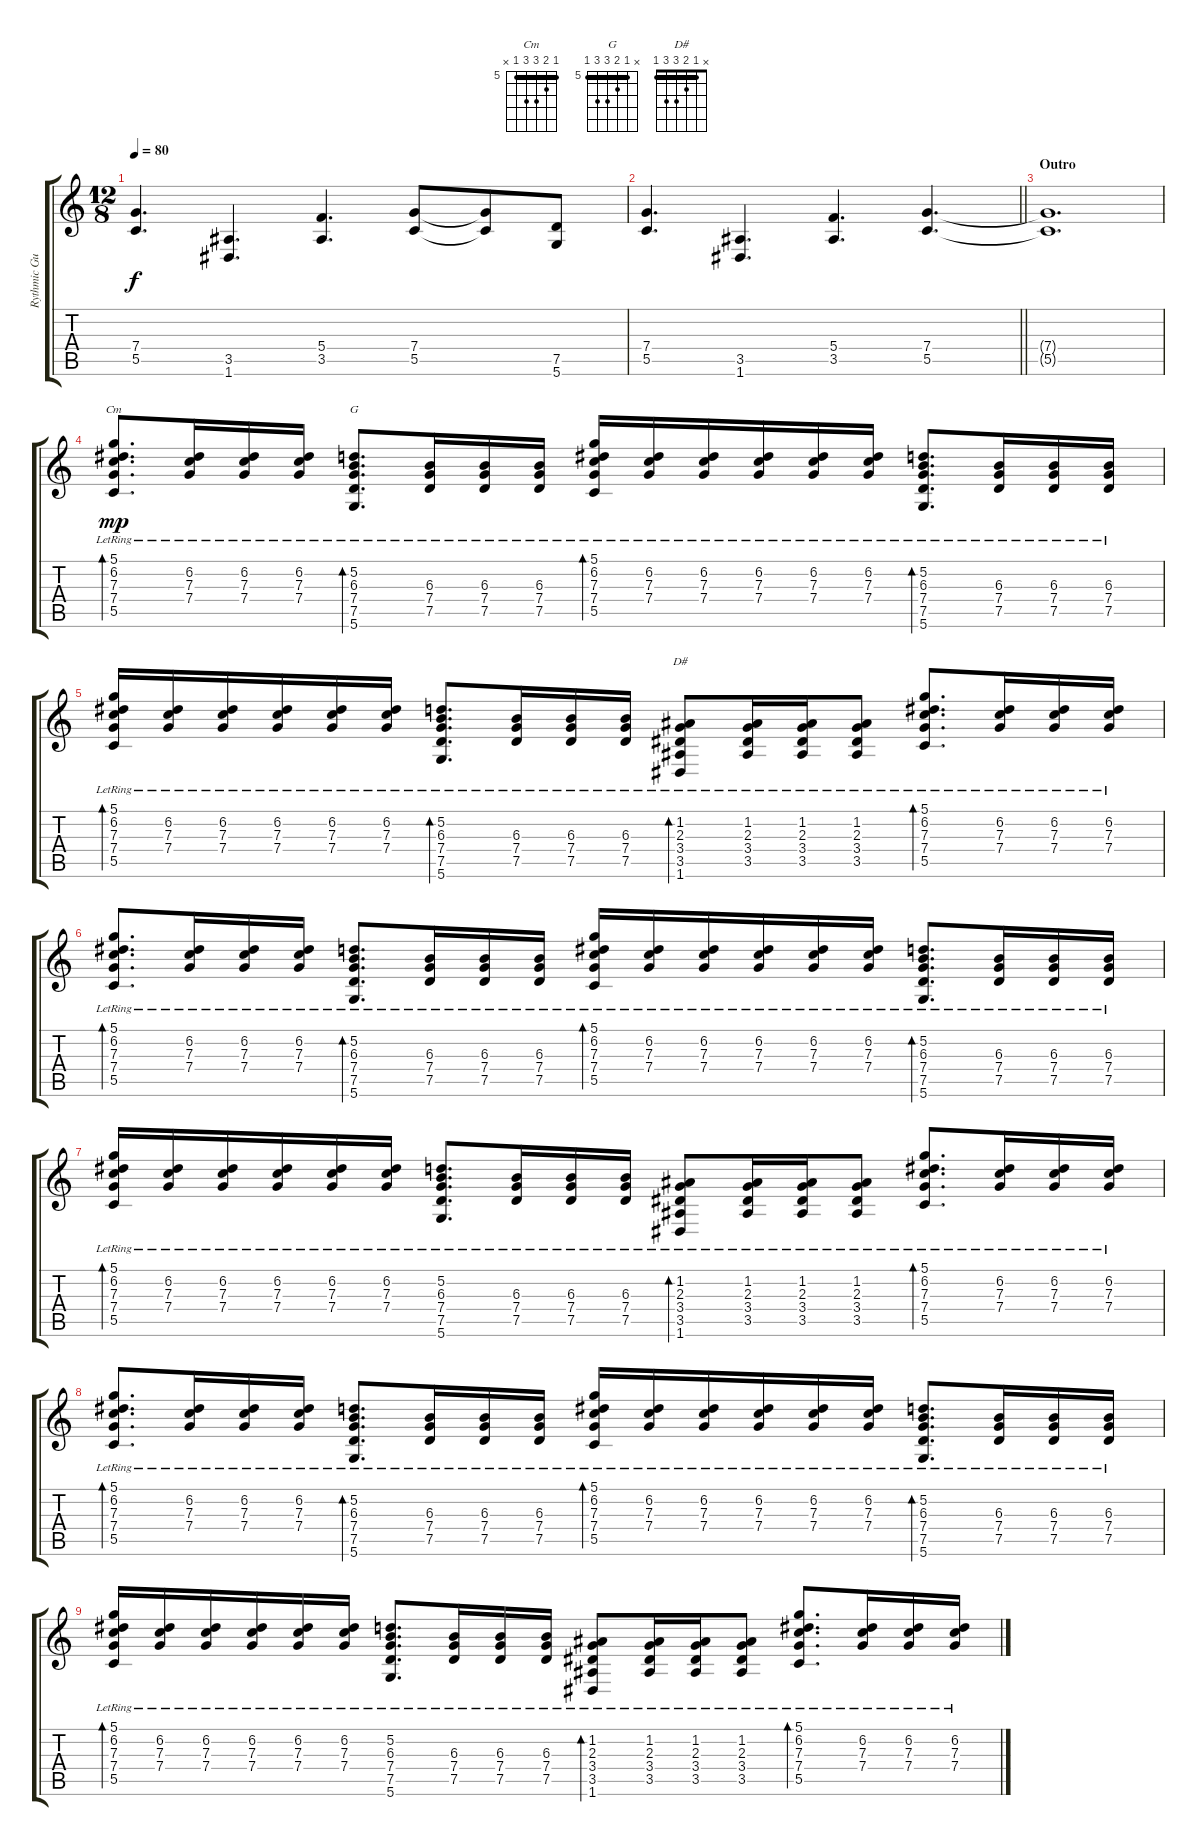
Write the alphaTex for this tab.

\track ("Rythmic Guitar" "Rythmic Gu") {instrument overdrivenguitar}
\staff {score tabs}
\tuning (D4 A3 F3 C3 G2 D2) {hide}
\chord ("Cm" 5 6 7 7 5 x) {firstfret 5 barre 5}
\chord ("G" x 5 6 7 7 5) {firstfret 5 barre 5}
\chord ("D#" x 1 2 3 3 1) {barre 1}
\ts (12 8)
\tempo 80
\clef g2
\ks c
(7.4 5.5).4{d dy f} (3.5 1.6).4{d} (5.4 3.5).4{d} (7.4 5.5).8 (7.4{t} 5.5{t}).8 (7.5 5.6).8 |
\barLineRight lightlight
(7.4 5.5).4{d} (3.5 1.6).4{d} (5.4 3.5).4{d} (7.4 5.5).4{d} |
\section ("" "Outro")
(7.4{t} 5.5{t}).1{d volume 5} |
(5.1{lr} 6.2{lr} 7.3{lr} 7.4{lr} 5.5{lr}).8{d bd 30 ch "Cm" dy mp volume 6 instrument acousticguitarsteel} (6.2{lr} 7.3{lr} 7.4{lr}).16 (6.2{lr} 7.3{lr} 7.4{lr}).16 (6.2{lr} 7.3{lr} 7.4{lr}).16 (5.2{lr} 6.3{lr} 7.4{lr} 7.5{lr} 5.6{lr}).8{d bd 30 ch "G"} (6.3{lr} 7.4{lr} 7.5{lr}).16 (6.3{lr} 7.4{lr} 7.5{lr}).16 (6.3{lr} 7.4{lr} 7.5{lr}).16 (5.1{lr} 6.2{lr} 7.3{lr} 7.4{lr} 5.5{lr}).16{bd 30} (6.2{lr} 7.3{lr} 7.4{lr}).16 (6.2{lr} 7.3{lr} 7.4{lr}).16 (6.2{lr} 7.3{lr} 7.4{lr}).16 (6.2{lr} 7.3{lr} 7.4{lr}).16 (6.2{lr} 7.3{lr} 7.4{lr}).16 (5.2{lr} 6.3{lr} 7.4{lr} 7.5{lr} 5.6{lr}).8{d bd 30} (6.3{lr} 7.4{lr} 7.5{lr}).16 (6.3{lr} 7.4{lr} 7.5{lr}).16 (6.3{lr} 7.4{lr} 7.5{lr}).16 |
(5.1{lr} 6.2{lr} 7.3{lr} 7.4{lr} 5.5{lr}).16{bd 30} (6.2{lr} 7.3{lr} 7.4{lr}).16 (6.2{lr} 7.3{lr} 7.4{lr}).16 (6.2{lr} 7.3{lr} 7.4{lr}).16 (6.2{lr} 7.3{lr} 7.4{lr}).16 (6.2{lr} 7.3{lr} 7.4{lr}).16 (5.2{lr} 6.3{lr} 7.4{lr} 7.5{lr} 5.6{lr}).8{d bd 30} (6.3{lr} 7.4{lr} 7.5{lr}).16 (6.3{lr} 7.4{lr} 7.5{lr}).16 (6.3{lr} 7.4{lr} 7.5{lr}).16 (1.2{lr} 2.3{lr} 3.4{lr} 3.5{lr} 1.6{lr}).8{bd 30 ch "D#"} (1.2{lr} 2.3{lr} 3.4{lr} 3.5{lr}).16 (1.2{lr} 2.3{lr} 3.4{lr} 3.5{lr}).16 (1.2{lr} 2.3{lr} 3.4{lr} 3.5{lr}).8 (5.1{lr} 6.2{lr} 7.3{lr} 7.4{lr} 5.5{lr}).8{d bd 30} (6.2{lr} 7.3{lr} 7.4{lr}).16 (6.2{lr} 7.3{lr} 7.4{lr}).16 (6.2{lr} 7.3{lr} 7.4{lr}).16 |
(5.1{lr} 6.2{lr} 7.3{lr} 7.4{lr} 5.5{lr}).8{d bd 30} (6.2{lr} 7.3{lr} 7.4{lr}).16 (6.2{lr} 7.3{lr} 7.4{lr}).16 (6.2{lr} 7.3{lr} 7.4{lr}).16 (5.2{lr} 6.3{lr} 7.4{lr} 7.5{lr} 5.6{lr}).8{d bd 30} (6.3{lr} 7.4{lr} 7.5{lr}).16 (6.3{lr} 7.4{lr} 7.5{lr}).16 (6.3{lr} 7.4{lr} 7.5{lr}).16 (5.1{lr} 6.2{lr} 7.3{lr} 7.4{lr} 5.5{lr}).16{bd 30} (6.2{lr} 7.3{lr} 7.4{lr}).16 (6.2{lr} 7.3{lr} 7.4{lr}).16 (6.2{lr} 7.3{lr} 7.4{lr}).16 (6.2{lr} 7.3{lr} 7.4{lr}).16 (6.2{lr} 7.3{lr} 7.4{lr}).16 (5.2{lr} 6.3{lr} 7.4{lr} 7.5{lr} 5.6{lr}).8{d bd 30} (6.3{lr} 7.4{lr} 7.5{lr}).16 (6.3{lr} 7.4{lr} 7.5{lr}).16 (6.3{lr} 7.4{lr} 7.5{lr}).16 |
(5.1{lr} 6.2{lr} 7.3{lr} 7.4{lr} 5.5{lr}).16{bd 30} (6.2{lr} 7.3{lr} 7.4{lr}).16 (6.2{lr} 7.3{lr} 7.4{lr}).16 (6.2{lr} 7.3{lr} 7.4{lr}).16 (6.2{lr} 7.3{lr} 7.4{lr}).16 (6.2{lr} 7.3{lr} 7.4{lr}).16 (5.2{lr} 6.3{lr} 7.4{lr} 7.5{lr} 5.6{lr}).8{d} (6.3{lr} 7.4{lr} 7.5{lr}).16 (6.3{lr} 7.4{lr} 7.5{lr}).16 (6.3{lr} 7.4{lr} 7.5{lr}).16 (1.2{lr} 2.3{lr} 3.4{lr} 3.5{lr} 1.6{lr}).8{bd 30} (1.2{lr} 2.3{lr} 3.4{lr} 3.5{lr}).16 (1.2{lr} 2.3{lr} 3.4{lr} 3.5{lr}).16 (1.2{lr} 2.3{lr} 3.4{lr} 3.5{lr}).8 (5.1{lr} 6.2{lr} 7.3{lr} 7.4{lr} 5.5{lr}).8{d bd 30} (6.2{lr} 7.3{lr} 7.4{lr}).16 (6.2{lr} 7.3{lr} 7.4{lr}).16 (6.2{lr} 7.3{lr} 7.4{lr}).16 |
(5.1{lr} 6.2{lr} 7.3{lr} 7.4{lr} 5.5{lr}).8{d bd 30} (6.2{lr} 7.3{lr} 7.4{lr}).16 (6.2{lr} 7.3{lr} 7.4{lr}).16 (6.2{lr} 7.3{lr} 7.4{lr}).16 (5.2{lr} 6.3{lr} 7.4{lr} 7.5{lr} 5.6{lr}).8{d bd 30} (6.3{lr} 7.4{lr} 7.5{lr}).16 (6.3{lr} 7.4{lr} 7.5{lr}).16 (6.3{lr} 7.4{lr} 7.5{lr}).16 (5.1{lr} 6.2{lr} 7.3{lr} 7.4{lr} 5.5{lr}).16{bd 30} (6.2{lr} 7.3{lr} 7.4{lr}).16 (6.2{lr} 7.3{lr} 7.4{lr}).16 (6.2{lr} 7.3{lr} 7.4{lr}).16 (6.2{lr} 7.3{lr} 7.4{lr}).16 (6.2{lr} 7.3{lr} 7.4{lr}).16 (5.2{lr} 6.3{lr} 7.4{lr} 7.5{lr} 5.6{lr}).8{d bd 30} (6.3{lr} 7.4{lr} 7.5{lr}).16 (6.3{lr} 7.4{lr} 7.5{lr}).16 (6.3{lr} 7.4{lr} 7.5{lr}).16 |
(5.1{lr} 6.2{lr} 7.3{lr} 7.4{lr} 5.5{lr}).16{bd 30} (6.2{lr} 7.3{lr} 7.4{lr}).16 (6.2{lr} 7.3{lr} 7.4{lr}).16 (6.2{lr} 7.3{lr} 7.4{lr}).16 (6.2{lr} 7.3{lr} 7.4{lr}).16 (6.2{lr} 7.3{lr} 7.4{lr}).16 (5.2{lr} 6.3{lr} 7.4{lr} 7.5{lr} 5.6{lr}).8{d} (6.3{lr} 7.4{lr} 7.5{lr}).16 (6.3{lr} 7.4{lr} 7.5{lr}).16 (6.3{lr} 7.4{lr} 7.5{lr}).16 (1.2{lr} 2.3{lr} 3.4{lr} 3.5{lr} 1.6{lr}).8{bd 30} (1.2{lr} 2.3{lr} 3.4{lr} 3.5{lr}).16 (1.2{lr} 2.3{lr} 3.4{lr} 3.5{lr}).16 (1.2{lr} 2.3{lr} 3.4{lr} 3.5{lr}).8 (5.1{lr} 6.2{lr} 7.3{lr} 7.4{lr} 5.5{lr}).8{d bd 30} (6.2{lr} 7.3{lr} 7.4{lr}).16 (6.2{lr} 7.3{lr} 7.4{lr}).16 (6.2{lr} 7.3{lr} 7.4{lr}).16
